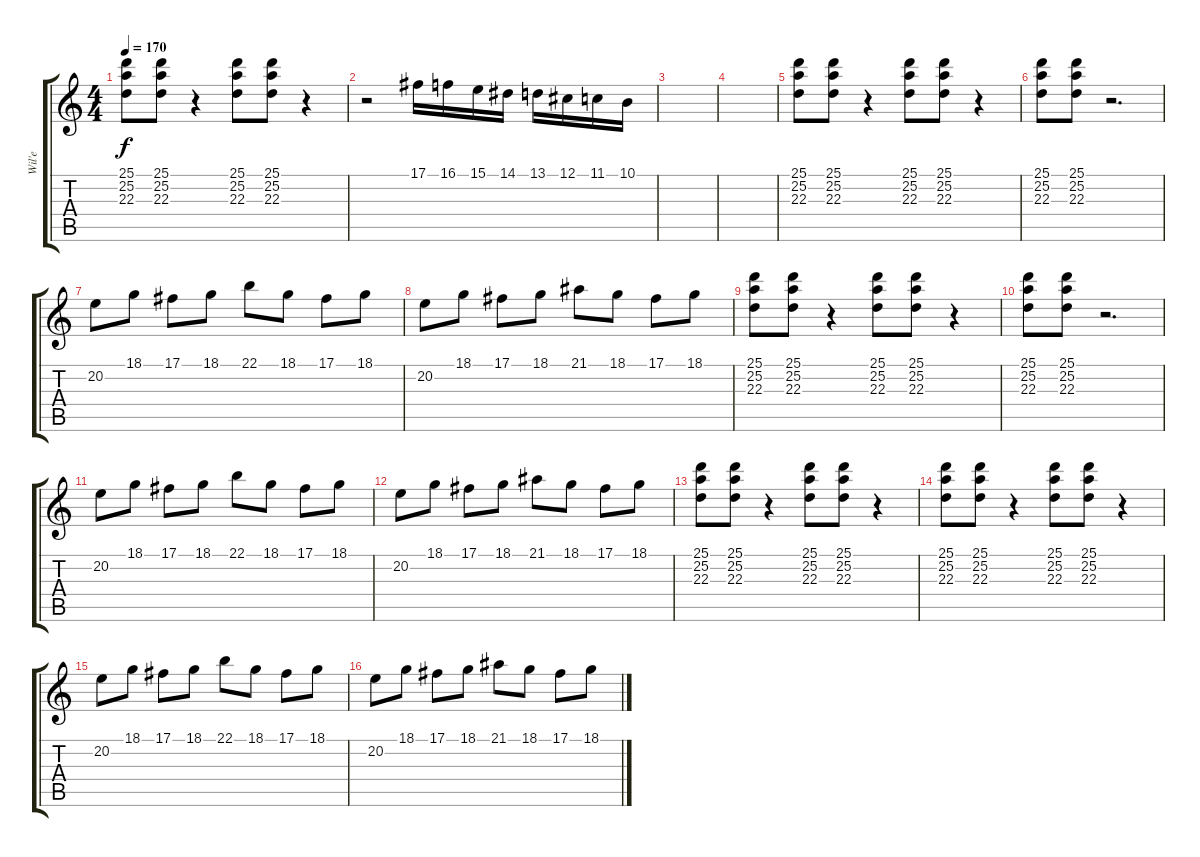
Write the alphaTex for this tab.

\track ("Wil'e" "Wil'e") {instrument stringensemble1}
\staff {score tabs}
\tuning (Db4 Ab3 E3 B2 Gb2 Db2) {hide}
\ts (4 4)
\tempo 170
\clef g2
\ks c
(25.1 25.2 22.3).8{dy f} (25.1 25.2 22.3).8 r.4 (25.1 25.2 22.3).8 (25.1 25.2 22.3).8 r.4 |
r.2 17.1.16 16.1.16 15.1.16 14.1.16 13.1.16 12.1.16 11.1.16 10.1.16 |
|
|
(25.1 25.2 22.3).8{volume 11} (25.1 25.2 22.3).8 r.4 (25.1 25.2 22.3).8 (25.1 25.2 22.3).8 r.4 |
(25.1 25.2 22.3).8 (25.1 25.2 22.3).8 r.2{d} |
20.2.8 18.1.8 17.1.8 18.1.8 22.1.8 18.1.8 17.1.8 18.1.8 |
20.2.8 18.1.8 17.1.8 18.1.8 21.1.8 18.1.8 17.1.8 18.1.8 |
(25.1 25.2 22.3).8 (25.1 25.2 22.3).8 r.4 (25.1 25.2 22.3).8 (25.1 25.2 22.3).8 r.4 |
(25.1 25.2 22.3).8 (25.1 25.2 22.3).8 r.2{d} |
20.2.8 18.1.8 17.1.8 18.1.8 22.1.8 18.1.8 17.1.8 18.1.8 |
20.2.8 18.1.8 17.1.8 18.1.8 21.1.8 18.1.8 17.1.8 18.1.8 |
(25.1 25.2 22.3).8 (25.1 25.2 22.3).8 r.4 (25.1 25.2 22.3).8 (25.1 25.2 22.3).8 r.4 |
(25.1 25.2 22.3).8 (25.1 25.2 22.3).8 r.4 (25.1 25.2 22.3).8 (25.1 25.2 22.3).8 r.4 |
20.2.8 18.1.8 17.1.8 18.1.8 22.1.8 18.1.8 17.1.8 18.1.8 |
20.2.8 18.1.8 17.1.8 18.1.8 21.1.8 18.1.8 17.1.8 18.1.8
